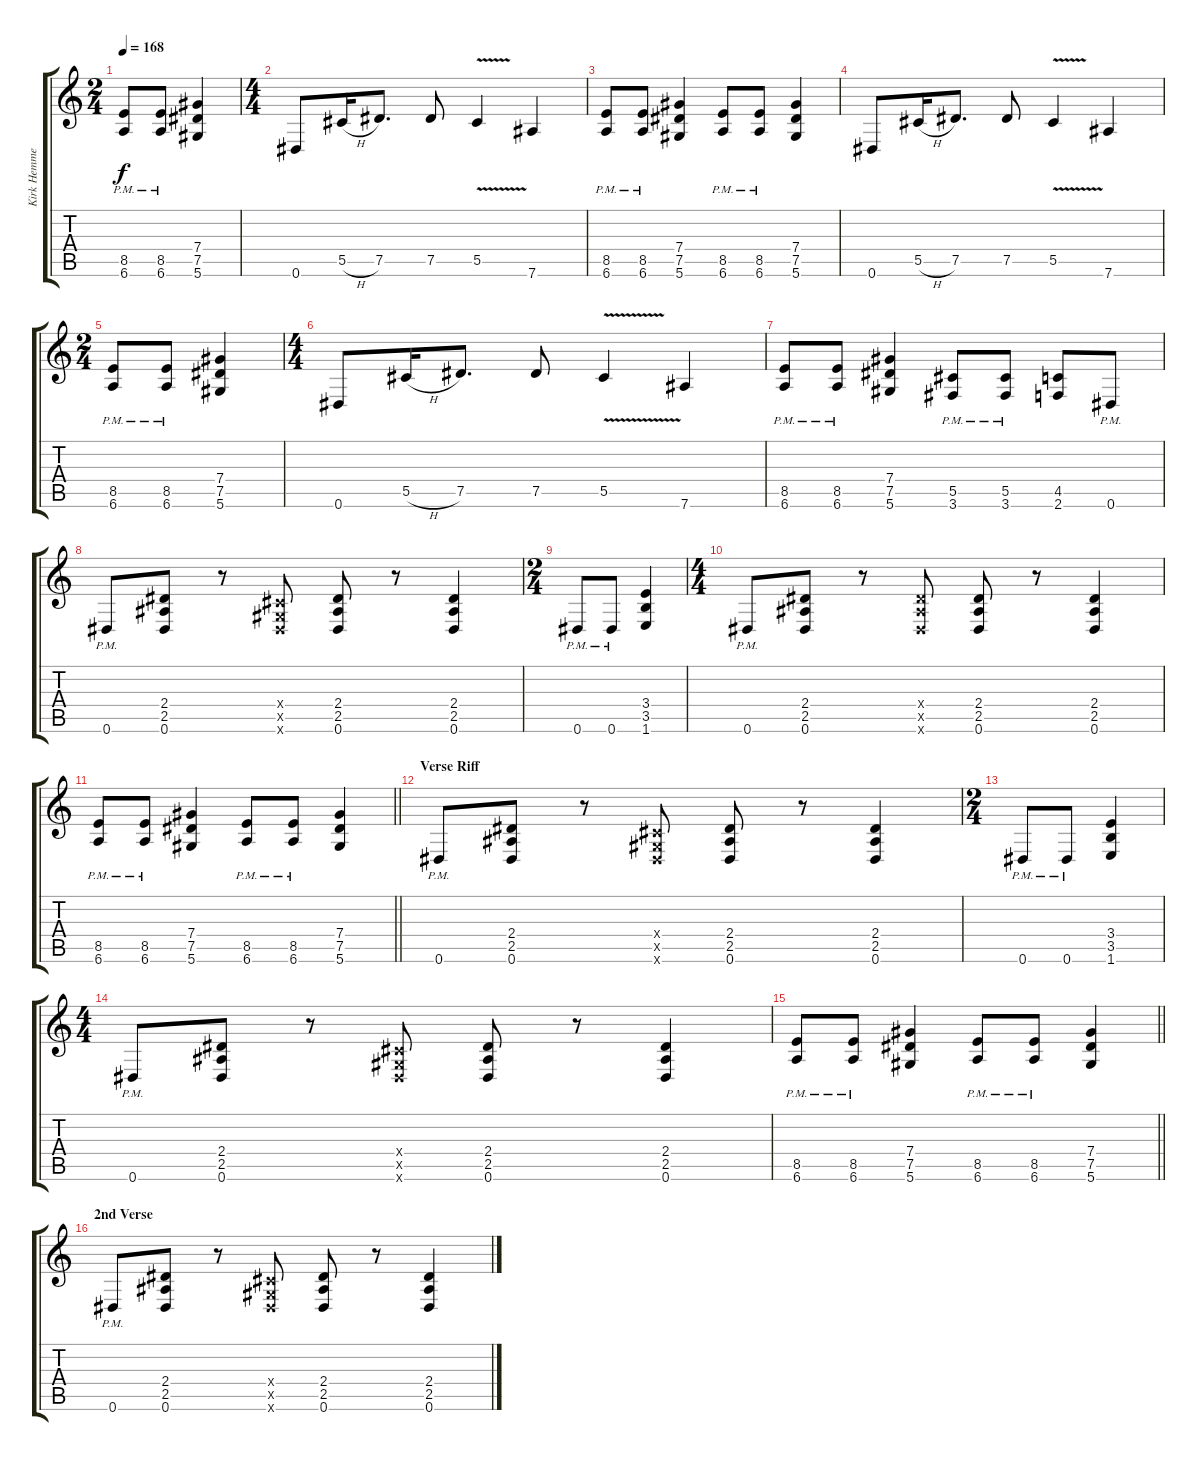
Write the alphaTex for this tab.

\track ("Kirk Hemmett" "Kirk Hemme") {instrument distortionguitar}
\staff {score tabs}
\tuning (Eb4 Bb3 Gb3 Db3 Ab2 Eb2) {hide}
\ts (2 4)
\tempo 168
\clef g2
\ks c
(8.5{pm} 6.6{pm}).8{dy f} (8.5{pm} 6.6{pm}).8 (7.4 7.5 5.6).4 |
\ts (4 4)
0.6.8 5.5{h}.16 7.5.8{d} 7.5.8 5.5{v}.4 7.6.4 |
(8.5{pm} 6.6{pm}).8 (8.5{pm} 6.6{pm}).8 (7.4 7.5 5.6).4 (8.5{pm} 6.6{pm}).8 (8.5{pm} 6.6{pm}).8 (7.4 7.5 5.6).4 |
0.6.8 5.5{h}.16 7.5.8{d} 7.5.8 5.5{v}.4 7.6.4 |
\ts (2 4)
(8.5{pm} 6.6{pm}).8 (8.5{pm} 6.6{pm}).8 (7.4 7.5 5.6).4 |
\ts (4 4)
0.6.8 5.5{h}.16 7.5.8{d} 7.5.8 5.5{v}.4 7.6.4 |
(8.5{pm} 6.6{pm}).8 (8.5{pm} 6.6{pm}).8 (7.4 7.5 5.6).4 (5.5{pm} 3.6{pm}).8 (5.5{pm} 3.6{pm}).8 (4.5 2.6).8 0.6{pm}.8 |
0.6{pm}.8 (2.4 2.5 0.6).8 r.8 (0.4{x} 0.5{x} 0.6{x}).8 (2.4 2.5 0.6).8 r.8 (2.4 2.5 0.6).4 |
\ts (2 4)
0.6{pm}.8 0.6{pm}.8 (3.4 3.5 1.6).4 |
\ts (4 4)
0.6{pm}.8 (2.4 2.5 0.6).8 r.8 (2.4{x} 2.5{x} 0.6{x}).8 (2.4 2.5 0.6).8 r.8 (2.4 2.5 0.6).4 |
\barLineRight lightlight
(8.5{pm} 6.6{pm}).8 (8.5{pm} 6.6{pm}).8 (7.4 7.5 5.6).4 (8.5{pm} 6.6{pm}).8 (8.5{pm} 6.6{pm}).8 (7.4 7.5 5.6).4 |
\section ("" "Verse Riff")
0.6{pm}.8 (2.4 2.5 0.6).8 r.8 (0.4{x} 0.5{x} 0.6{x}).8 (2.4 2.5 0.6).8 r.8 (2.4 2.5 0.6).4 |
\ts (2 4)
0.6{pm}.8 0.6{pm}.8 (3.4 3.5 1.6).4 |
\ts (4 4)
0.6{pm}.8 (2.4 2.5 0.6).8 r.8 (0.4{x} 0.5{x} 0.6{x}).8 (2.4 2.5 0.6).8 r.8 (2.4 2.5 0.6).4 |
\barLineRight lightlight
(8.5{pm} 6.6{pm}).8 (8.5{pm} 6.6{pm}).8 (7.4 7.5 5.6).4 (8.5{pm} 6.6{pm}).8 (8.5{pm} 6.6{pm}).8 (7.4 7.5 5.6).4 |
\section ("" "2nd Verse")
0.6{pm}.8 (2.4 2.5 0.6).8 r.8 (0.4{x} 0.5{x} 0.6{x}).8 (2.4 2.5 0.6).8 r.8 (2.4 2.5 0.6).4
